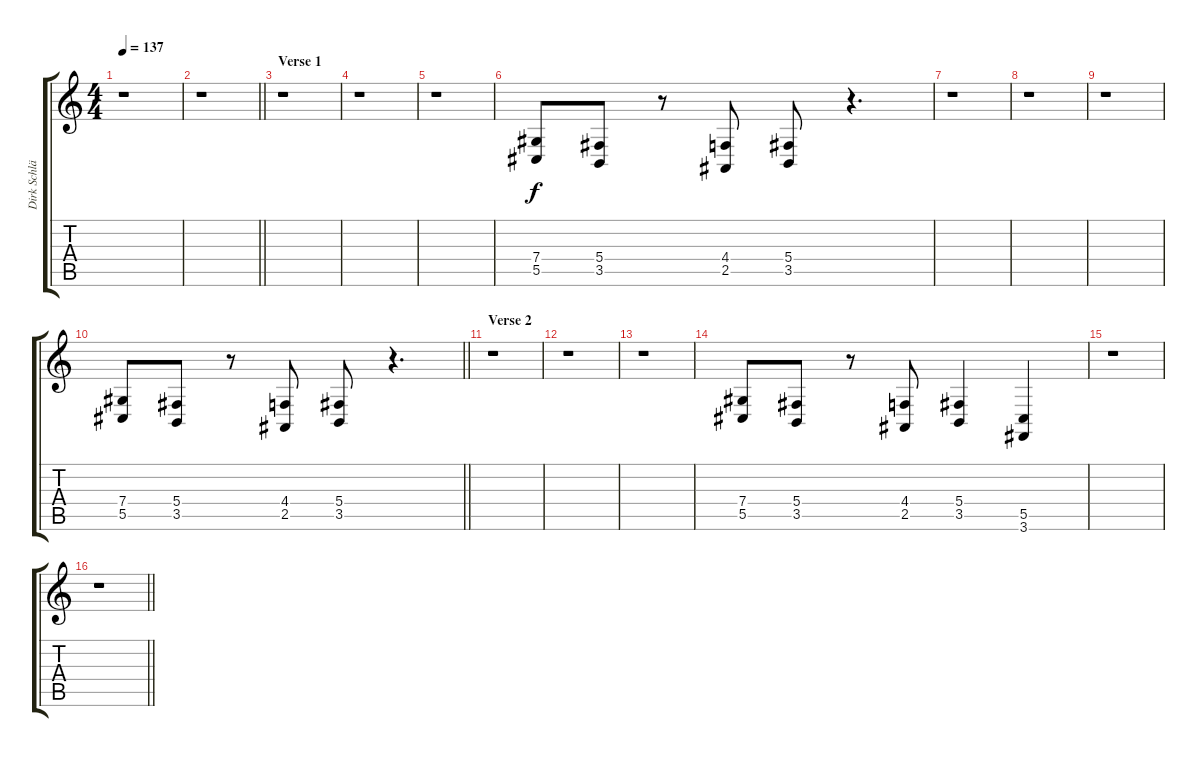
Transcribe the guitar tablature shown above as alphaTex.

\track ("Dirk Schlächter" "Dirk Schlä") {instrument stringensemble1}
\staff {score tabs}
\tuning (Eb4 Bb3 Gb3 Db3 Ab2 Eb2) {hide}
\ts (4 4)
\tempo 137
\clef g2
\ks c
r.1{dy f} |
\barLineRight lightlight
r.1 |
\section ("" "Verse 1")
r.1 |
r.1 |
r.1 |
(7.4 5.5).8 (5.4 3.5).8 r.8 (4.4 2.5).8 (5.4 3.5).8 r.4{d} |
r.1 |
r.1 |
r.1 |
\barLineRight lightlight
(7.4 5.5).8 (5.4 3.5).8 r.8 (4.4 2.5).8 (5.4 3.5).8 r.4{d} |
\section ("" "Verse 2")
r.1 |
r.1 |
r.1 |
(7.4 5.5).8{volume 10} (5.4 3.5).8 r.8 (4.4 2.5).8 (5.4 3.5).4 (5.5 3.6).4 |
r.1{volume 0} |
\barLineRight lightlight
r.1
